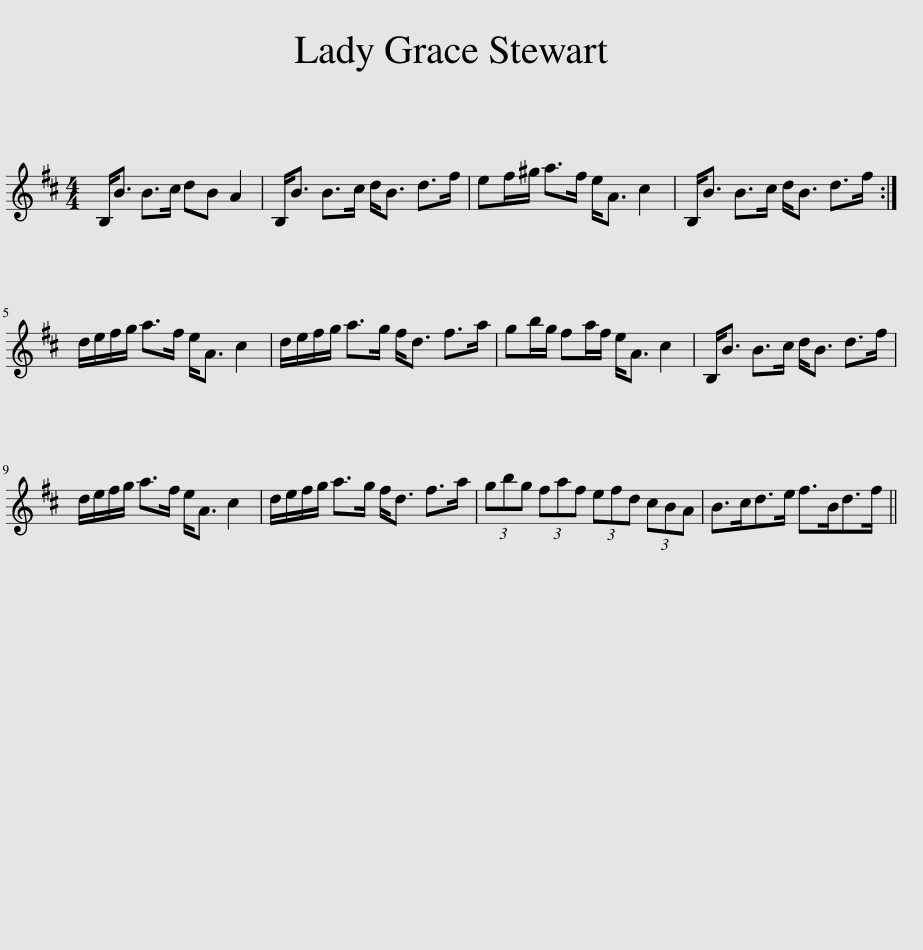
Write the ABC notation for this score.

X:1
L:1/8
M:4/4
I:linebreak $
K:Bmin
V:1 treble
V:1
 B,<B B>c dB A2 | B,<B B>c d<B d>f | ef/^g/ a>f e<A c2 | B,<B B>c d<B d>f :|$ d/e/f/g/ a>f e<A c2 | %5
 d/e/f/g/ a>g f<d f>a | gb/g/ fa/f/ e<A c2 | B,<B B>c d<B d>f |$ d/e/f/g/ a>f e<A c2 | d/e/f/g/ a>g f<d f>a | %10
 (3gbg (3faf (3efd (3cBA | B>cd>e f>Bd>f || %12
